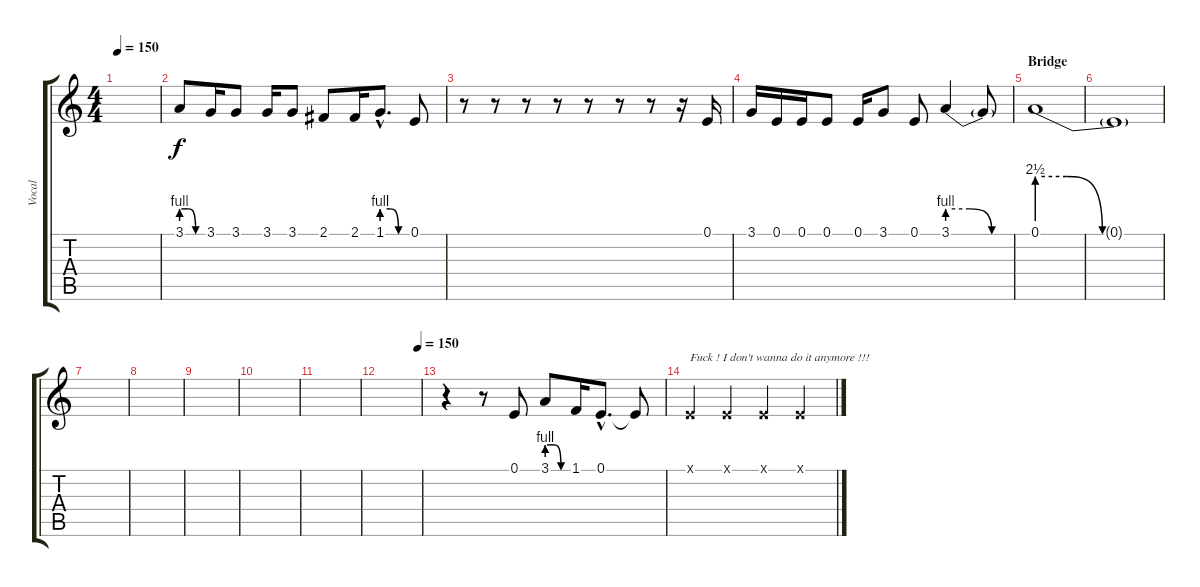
\track ("Vocal" "Vocal") {instrument trumpet}
\staff {score tabs}
\tuning (E4 B3 G3 D3 A2 E2) {hide}
\ts (4 4)
\tempo 150
\clef g2
\ks c
|
3.1{be (custom 0 4 20 4 40 0 60 0)}.8 3.1.16 3.1.8 3.1.16 3.1.8 2.1.8 2.1.16 1.1{be (custom 0 4 20 4 40 0 60 0) hac}.8{d} 0.1.8 |
r.8 r.8 r.8 r.8 r.8 r.8 r.8 r.16 0.1.16 |
3.1.16 0.1.16 0.1.16 0.1.8 0.1.16 3.1.8 0.1.8 3.1{be (custom 0 4 20 4 40 0 60 0)}.4 3.1{t}.8 |
\section ("" "Bridge")
0.1{be (custom 0 10 14 10 31 0 60 0)}.1 |
0.1{t}.1 |
|
|
|
|
|
\tempo (150 0.9375)
|
r.4 r.8 0.1.8 3.1{be (custom 0 4 20 4 40 0 60 0)}.8 1.1.16 0.1{hac}.8{d} 0.1{t}.8 |
0.1{x}.4{txt "Fuck ! I don't wanna do it anymore !!!"} 0.1{x}.4 0.1{x}.4 0.1{x}.4
